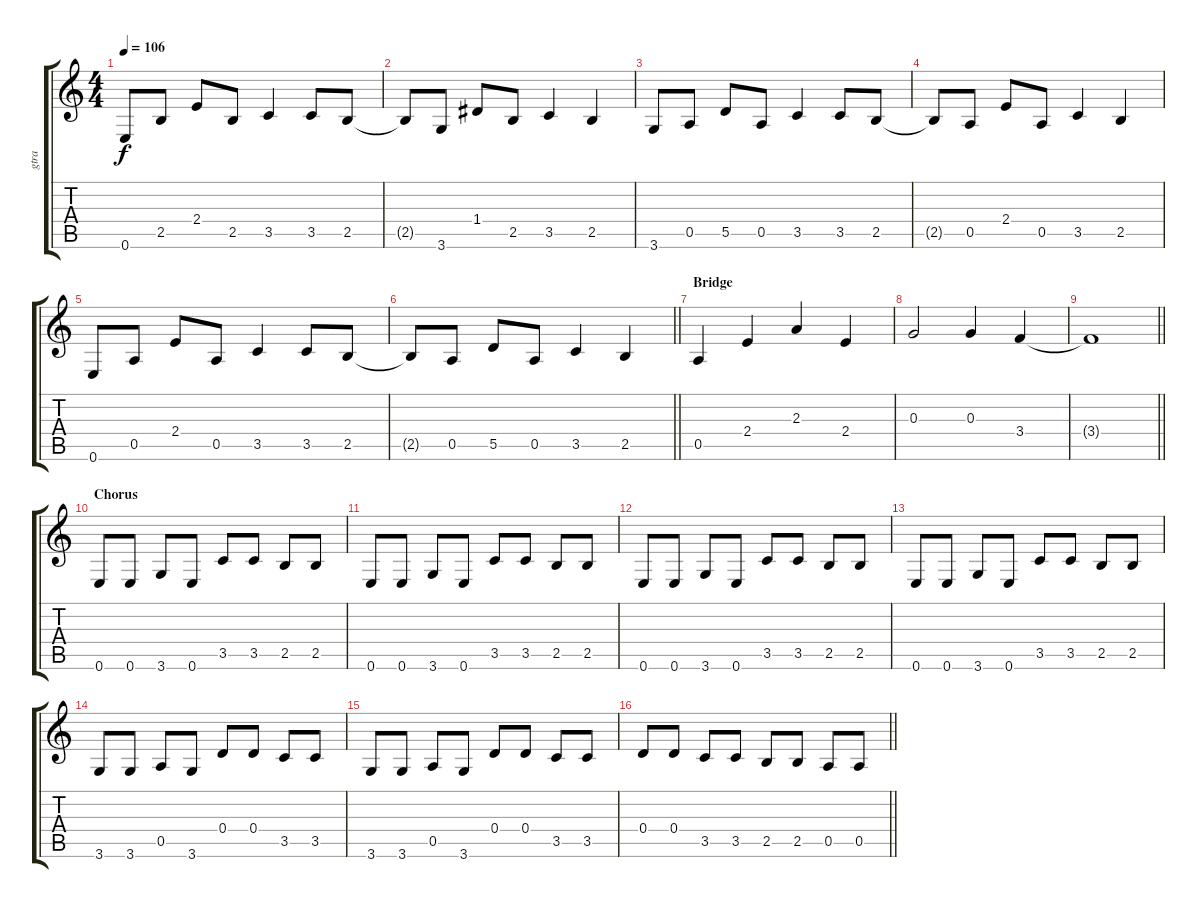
\track ("gtra" "gtra") {instrument acousticguitarsteel}
\staff {score tabs}
\tuning (E4 B3 G3 D3 A2 E2) {hide}
\ts (4 4)
\tempo 106
\clef g2
\ks c
0.6.8{dy f} 2.5.8 2.4.8 2.5.8 3.5.4 3.5.8 2.5.8 |
2.5{t}.8 3.6.8 1.4.8 2.5.8 3.5.4 2.5.4 |
3.6.8 0.5.8 5.5.8 0.5.8 3.5.4 3.5.8 2.5.8 |
2.5{t}.8 0.5.8 2.4.8 0.5.8 3.5.4 2.5.4 |
0.6.8 0.5.8 2.4.8 0.5.8 3.5.4 3.5.8 2.5.8 |
\barLineRight lightlight
2.5{t}.8 0.5.8 5.5.8 0.5.8 3.5.4 2.5.4 |
\section ("" "Bridge")
0.5.4 2.4.4 2.3.4 2.4.4 |
0.3.2 0.3.4 3.4.4 |
\barLineRight lightlight
3.4{t}.1 |
\section ("" "Chorus")
0.6.8 0.6.8 3.6.8 0.6.8 3.5.8 3.5.8 2.5.8 2.5.8 |
0.6.8 0.6.8 3.6.8 0.6.8 3.5.8 3.5.8 2.5.8 2.5.8 |
0.6.8 0.6.8 3.6.8 0.6.8 3.5.8 3.5.8 2.5.8 2.5.8 |
0.6.8 0.6.8 3.6.8 0.6.8 3.5.8 3.5.8 2.5.8 2.5.8 |
3.6.8 3.6.8 0.5.8 3.6.8 0.4.8 0.4.8 3.5.8 3.5.8 |
3.6.8 3.6.8 0.5.8 3.6.8 0.4.8 0.4.8 3.5.8 3.5.8 |
\barLineRight lightlight
0.4.8 0.4.8 3.5.8 3.5.8 2.5.8 2.5.8 0.5.8 0.5.8
